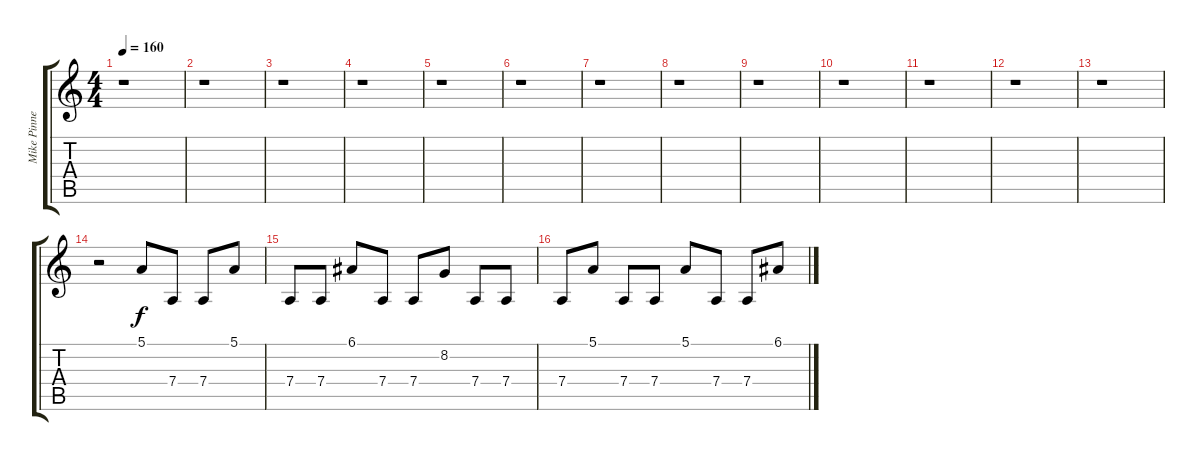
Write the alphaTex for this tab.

\track ("Mike Pinnella (Piano 2)" "Mike Pinne") {instrument electricpiano2}
\staff {score tabs}
\tuning (E4 B3 G3 D3 A2 D2) {hide}
\ts (4 4)
\tempo 160
\clef g2
\ks c
r.1{dy f} |
r.1 |
r.1 |
r.1 |
r.1 |
r.1 |
r.1 |
r.1 |
r.1 |
r.1 |
r.1 |
r.1 |
r.1 |
r.2 5.1.8{volume 16 balance 8} 7.4.8 7.4.8 5.1.8 |
7.4.8 7.4.8 6.1.8 7.4.8 7.4.8 8.2.8 7.4.8 7.4.8 |
7.4.8 5.1.8 7.4.8 7.4.8 5.1.8 7.4.8 7.4.8 6.1.8
